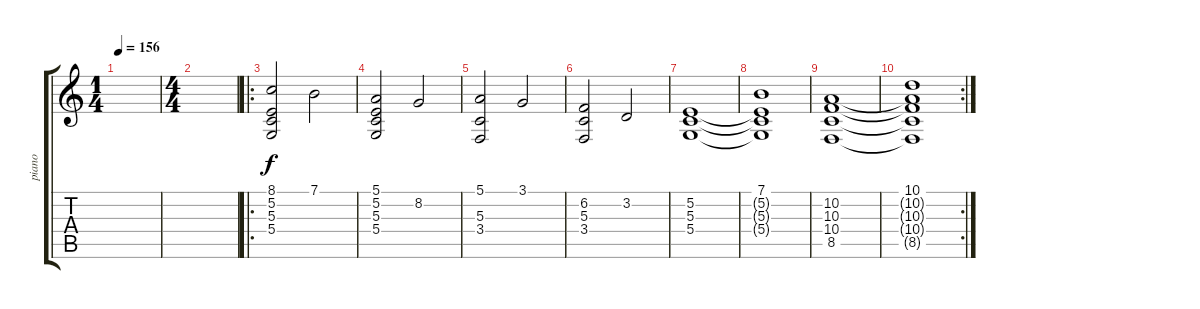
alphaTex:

\track ("piano" "piano") {instrument acousticgrandpiano}
\staff {score tabs}
\tuning (E4 B3 G3 D3 A2 E2) {hide}
\ts (1 4)
\tempo 156
\clef g2
\ks c
|
\ts (4 4)
|
\ro
(8.1 5.2 5.3 5.4).2 7.1.2 |
(5.1 5.2 5.3 5.4).2 8.2.2 |
(5.1 5.3 3.4).2 3.1.2 |
(6.2 5.3 3.4).2 3.2.2 |
(5.2 5.3 5.4).1 |
(7.1 5.2{t} 5.3{t} 5.4{t}).1 |
(10.2 10.3 10.4 8.5).1 |
\rc 2
(10.1 10.2{t} 10.3{t} 10.4{t} 8.5{t}).1
